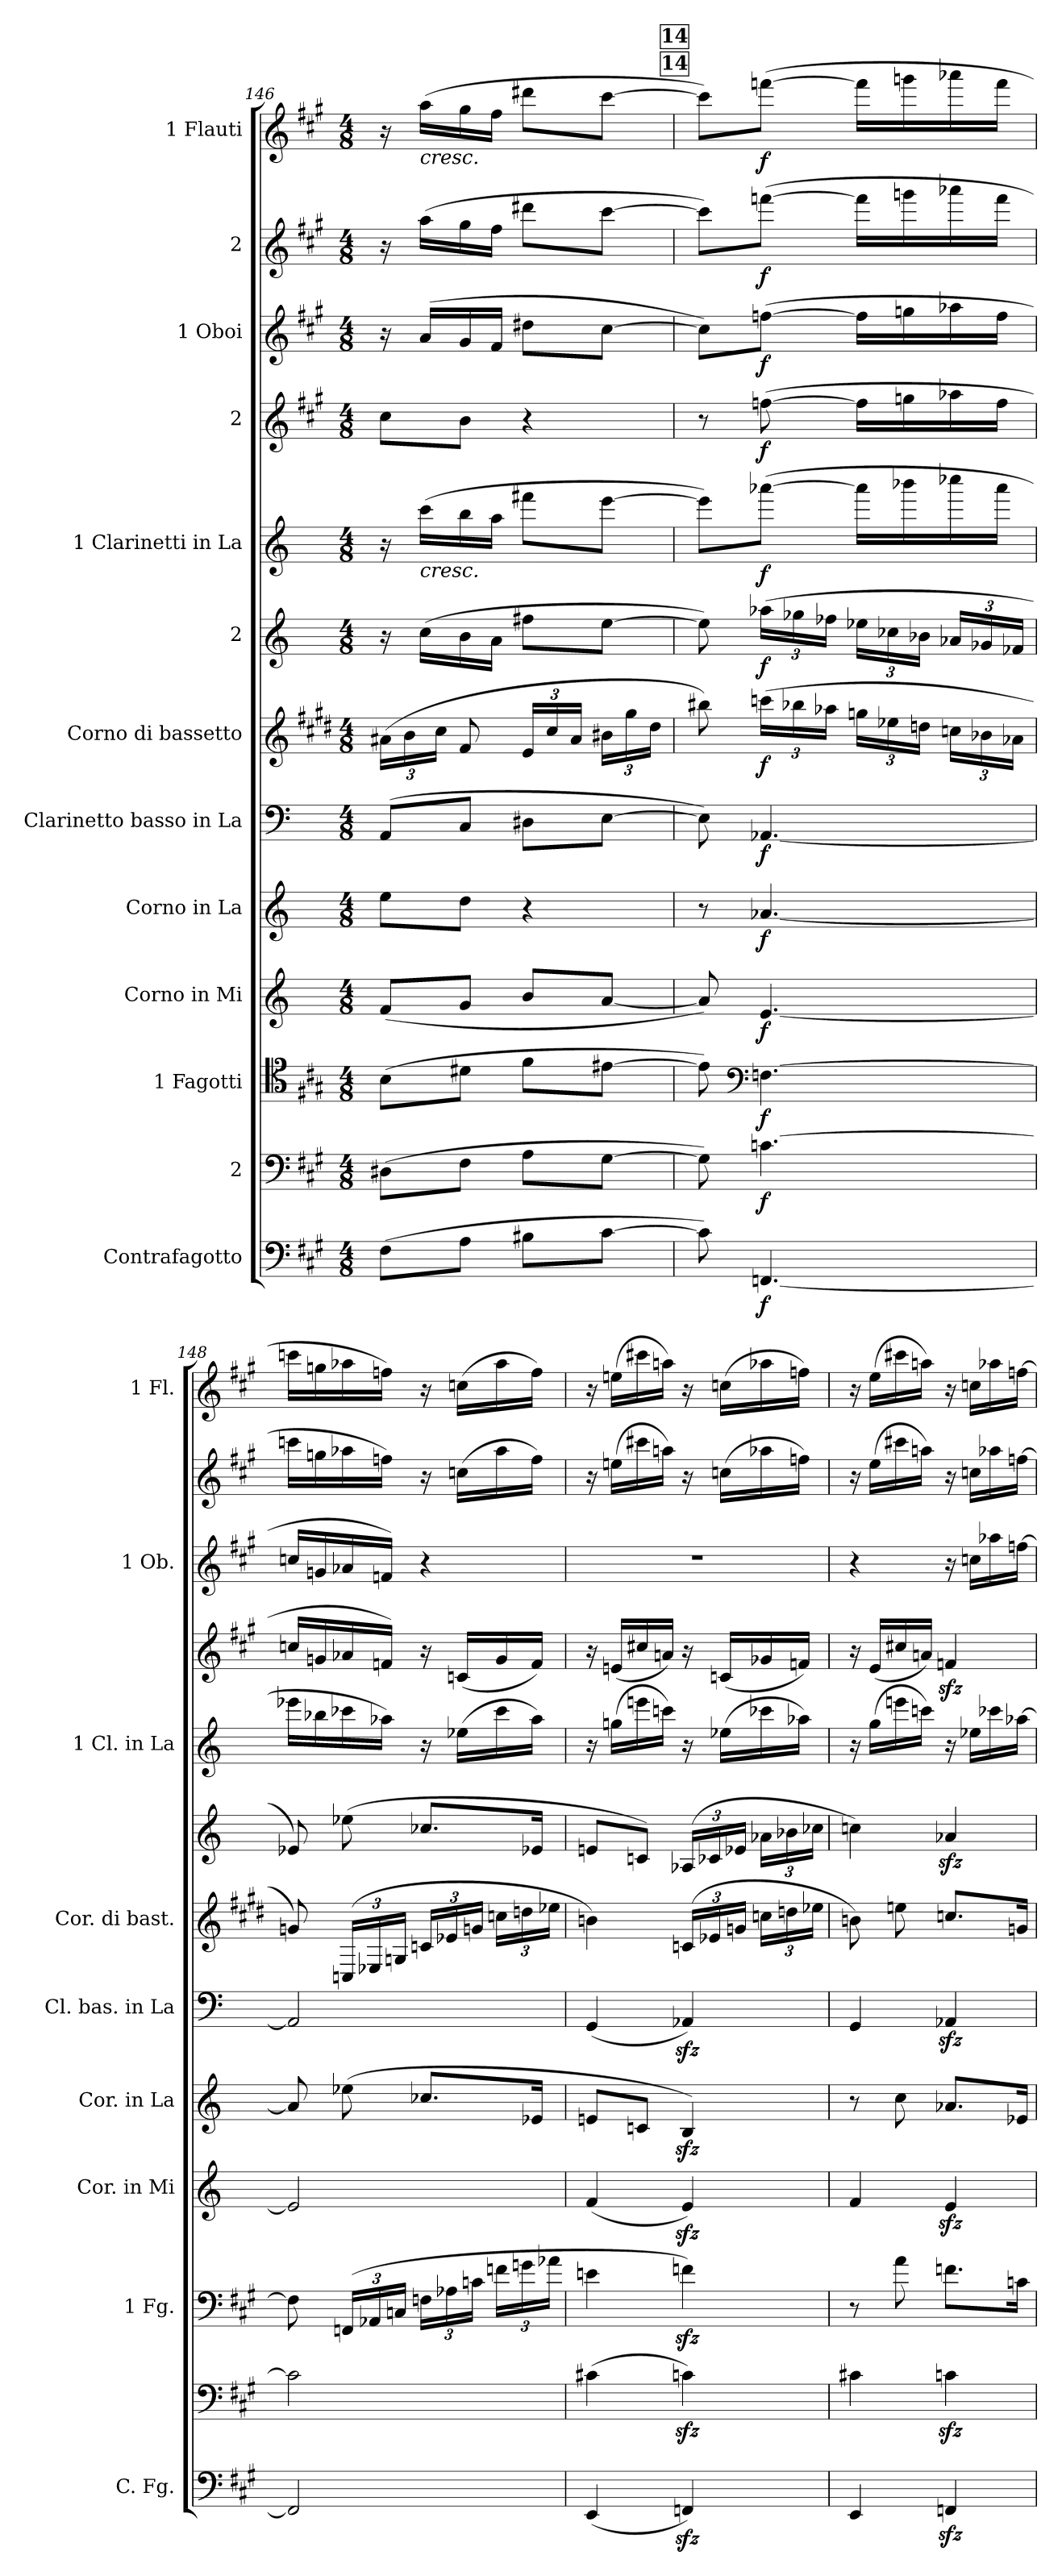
**kern	**dynam	**kern	**dynam	**kern	**dynam	**kern	**dynam	**kern	**dynam	**kern	**dynam	**kern	**dynam	**kern	**dynam	**kern	**dynam	**kern	**dynam	**kern	**dynam	**kern	**dynam	**kern	**dynam
*part13	*part13	*part12	*part12	*part11	*part11	*part10	*part10	*part9	*part9	*part8	*part8	*part7	*part7	*part6	*part6	*part5	*part5	*part4	*part4	*part3	*part3	*part2	*part2	*part1	*part1
*staff13	*staff13	*staff12	*staff12	*staff11	*staff11	*staff10	*staff10	*staff9	*staff9	*staff8	*staff8	*staff7	*staff7	*staff6	*staff6	*staff5	*staff5	*staff4	*staff4	*staff3	*staff3	*staff2	*staff2	*staff1	*staff1
*I"Contrafagotto	*	*I"2	*	*I"1  Fagotti	*	*I"Corno in Mi	*	*I"Corno in La	*	*I"Clarinetto basso in La	*	*I"Corno di bassetto	*	*I"2	*	*I"1  Clarinetti in La	*	*I"2	*	*I"1  Oboi	*	*I"2	*	*I"1  Flauti	*
*I'C. Fg.	*	*	*	*I'1  Fg.	*	*I'Cor. in Mi	*	*I'Cor. in La	*	*I'Cl. bas. in La	*	*I'Cor. di bast.	*	*	*	*I'1  Cl. in La	*	*	*	*I'1  Ob.	*	*	*	*I'1  Fl.	*
*clefF4	*	*clefF4	*	*clefC4	*	*clefG2	*	*clefG2	*	*clefF4	*	*clefG2	*	*clefG2	*	*clefG2	*	*clefG2	*	*clefG2	*	*clefG2	*	*clefG2	*
*ITrd7c12	*	*	*	*	*	*ITrd5c8	*	*ITrd2c3	*	*ITrd2c3	*	*ITrd4c7	*	*ITrd2c3	*	*ITrd2c3	*	*	*	*	*	*	*	*	*
*k[f#c#g#]	*	*k[f#c#g#]	*	*k[f#c#g#]	*	*k[f#c#g#d#]	*	*k[f#c#g#]	*	*k[f#c#g#]	*	*k[f#c#g#]	*	*k[f#c#g#]	*	*k[f#c#g#]	*	*k[f#c#g#]	*	*k[f#c#g#]	*	*k[f#c#g#]	*	*k[f#c#g#]	*
*M4/8	*	*M4/8	*	*M4/8	*	*M4/8	*	*M4/8	*	*M4/8	*	*M4/8	*	*M4/8	*	*M4/8	*	*M4/8	*	*M4/8	*	*M4/8	*	*M4/8	*
*	*	*	*	*	*	*	*	*	*	*	*	*Xbrackettup	*	*	*	*	*	*	*	*	*	*	*	*	*
=146	=146	=146	=146	=146	=146	=146	=146	=146	=146	=146	=146	=146	=146	=146	=146	=146	=146	=146	=146	=146	=146	=146	=146	=146	=146
(8FF#\L	.	(8D#X\L	.	(8B\L	.	(8A/L	.	8cc#\L	.	(8FF#/L	.	(24d#X\LL	.	16r	.	16r	.	8cc#\L	.	16r	.	16r	.	16r	.
.	.	.	.	.	.	.	.	.	.	.	.	24e\	.	.	.	.	.	.	.	.	.	.	.	.	.
!	!	!	!	!	!	!	!	!	!	!	!	!	!	!	!	!	!	!	!	!	!	!	!	!LO:TX:b:i:t=cresc.	!
!	!	!	!	!	!	!	!	!	!	!	!	!	!	!	!	!LO:TX:b:i:t=cresc.	!	!	!	!	!	!	!	!	!
.	.	.	.	.	.	.	.	.	.	.	.	.	.	(16a\LL	.	(16aa\LL	.	.	.	(16a/LL	.	(16aa\LL	.	(16aa\LL	.
.	.	.	.	.	.	.	.	.	.	.	.	24f#\JJ	.	.	.	.	.	.	.	.	.	.	.	.	.
8AA\J	.	8F#\J	.	8d#X\J	.	8B/J	.	8b\J	.	8AA/J	.	8B/	.	16g#\	.	16gg#\	.	8b\J	.	16g#/	.	16gg#\	.	16gg#\	.
.	.	.	.	.	.	.	.	.	.	.	.	.	.	16f#\JJ	.	16ff#\JJ	.	.	.	16f#/JJ	.	16ff#\JJ	.	16ff#\JJ	.
8BB#X\L	.	8A\L	.	8f#\L	.	8d#/L	.	4r	.	8BB#X\L	.	24A/LL	.	8dd#X\L	.	8ddd#X\L	.	4r	.	8dd#X\L	.	8ddd#X\L	.	8ddd#X\L	.
.	.	.	.	.	.	.	.	.	.	.	.	24f#/	.	.	.	.	.	.	.	.	.	.	.	.	.
.	.	.	.	.	.	.	.	.	.	.	.	24d#/JJ	.	.	.	.	.	.	.	.	.	.	.	.	.
[8C#\J	.	[8G#\J	.	[8e#X\J	.	[8c#/J	.	.	.	[8C#\J	.	24e#X\LL	.	[8cc#\J	.	[8ccc#\J	.	.	.	[8cc#\J	.	[8ccc#\J	.	[8ccc#\J	.
.	.	.	.	.	.	.	.	.	.	.	.	24cc#\	.	.	.	.	.	.	.	.	.	.	.	.	.
.	.	.	.	.	.	.	.	.	.	.	.	24g#\JJ	.	.	.	.	.	.	.	.	.	.	.	.	.
!!LO:REH:place=s1:b:B:cj:fs=14:t=14
!!LO:REH:place=s1:a:B:cj:fs=14:t=14
=147	=147	=147	=147	=147	=147	=147	=147	=147	=147	=147	=147	=147	=147	=147	=147	=147	=147	=147	=147	=147	=147	=147	=147	=147	=147
8C#\])	.	8G#\])	.	8e#\])	.	8c#/])	.	8r	.	8C#\])	.	8ee#X\)	.	8cc#\])	.	8ccc#\L])	.	8r	.	8cc#\L])	.	8ccc#\L])	.	8ccc#\L])	.
*	*	*	*	*clefF4	*	*	*	*	*	*	*	*	*	*	*	*	*	*	*	*	*	*	*	*	*
*	*	*	*	*	*	*	*	*	*	*	*	*	*	*Xbrackettup	*	*	*	*	*	*	*	*	*	*	*
!	!LO:DY:b	!	!LO:DY:b	!	!LO:DY:b	!	!LO:DY:b	!	!LO:DY:b	!	!LO:DY:b	!	!LO:DY:b	!	!LO:DY:b	!	!LO:DY:b	!	!LO:DY:b	!	!LO:DY:b	!	!LO:DY:b	!	!LO:DY:b
[4.FFFn/	f	[4.cn\	f	[4.Fn\	f	[4.G#/	f	[4.fn/	f	[4.FFn/	f	(24ffn\LL	f	(24ffn\LL	f	([8fffn\J	f	([8ffn\	f	([8ffn\J	f	([8fffn\J	f	([8fffn\J	f
.	.	.	.	.	.	.	.	.	.	.	.	24ee-X\	.	24ee-X\	.	.	.	.	.	.	.	.	.	.	.
.	.	.	.	.	.	.	.	.	.	.	.	24dd-X\JJ	.	24dd-X\JJ	.	.	.	.	.	.	.	.	.	.	.
.	.	.	.	.	.	.	.	.	.	.	.	24ccn\LL	.	24ccn\LL	.	16fff\LL]	.	16ff\LL]	.	16ff\LL]	.	16fff\LL]	.	16fff\LL]	.
.	.	.	.	.	.	.	.	.	.	.	.	24a-X\	.	24a-X\	.	.	.	.	.	.	.	.	.	.	.
.	.	.	.	.	.	.	.	.	.	.	.	.	.	.	.	16gggn\	.	16ggn\	.	16ggn\	.	16gggn\	.	16gggn\	.
.	.	.	.	.	.	.	.	.	.	.	.	24gn\JJ	.	24gn\JJ	.	.	.	.	.	.	.	.	.	.	.
.	.	.	.	.	.	.	.	.	.	.	.	24fn\LL	.	24fn/LL	.	16aaa-X\	.	16aa-X\	.	16aa-X\	.	16aaa-X\	.	16aaa-X\	.
.	.	.	.	.	.	.	.	.	.	.	.	24e-X\	.	24e-X/	.	.	.	.	.	.	.	.	.	.	.
.	.	.	.	.	.	.	.	.	.	.	.	.	.	.	.	16fff\JJ	.	16ff\JJ	.	16ff\JJ	.	16fff\JJ	.	16fff\JJ	.
.	.	.	.	.	.	.	.	.	.	.	.	24d-X\JJ	.	24d-X/JJ	.	.	.	.	.	.	.	.	.	.	.
!!LO:PB:g=z
=148	=148	=148	=148	=148	=148	=148	=148	=148	=148	=148	=148	=148	=148	=148	=148	=148	=148	=148	=148	=148	=148	=148	=148	=148	=148
2FFF/]	.	2c\]	.	8F\]	.	2G#/]	.	8f/]	.	2FF/]	.	8cn/)	.	8cn/)	.	16cccn\LL	.	16ccn/LL	.	16ccn/LL	.	16cccn\LL	.	16cccn\LL	.
.	.	.	.	.	.	.	.	.	.	.	.	.	.	.	.	16ggn\	.	16gn/	.	16gn/	.	16ggn\	.	16ggn\	.
*	*	*	*	*Xbrackettup	*	*	*	*	*	*	*	*	*	*	*	*	*	*	*	*	*	*	*	*	*
.	.	.	.	(24FFn/LL	.	.	.	(8ccn\	.	.	.	(24FFn/LL	.	(8ccn\	.	16aa-X\	.	16a-X/	.	16a-X/	.	16aa-X\	.	16aa-X\	.
.	.	.	.	24AA-X/	.	.	.	.	.	.	.	24AA-X/	.	.	.	.	.	.	.	.	.	.	.	.	.
.	.	.	.	.	.	.	.	.	.	.	.	.	.	.	.	16ffn\JJ)	.	16fn/JJ)	.	16fn/JJ)	.	16ffn\JJ)	.	16ffn\JJ)	.
.	.	.	.	24Cn/JJ	.	.	.	.	.	.	.	24Cn/JJ	.	.	.	.	.	.	.	.	.	.	.	.	.
.	.	.	.	24Fn\LL	.	.	.	8.a-X/L	.	.	.	24Fn/LL	.	8.a-X/L	.	16r	.	16r	.	4r	.	16r	.	16r	.
.	.	.	.	24A-X\	.	.	.	.	.	.	.	24A-X/	.	.	.	.	.	.	.	.	.	.	.	.	.
.	.	.	.	.	.	.	.	.	.	.	.	.	.	.	.	(16ccn\LL	.	(16cn/LL	.	.	.	(16ccn\LL	.	(16ccn\LL	.
.	.	.	.	24cn\JJ	.	.	.	.	.	.	.	24cn/JJ	.	.	.	.	.	.	.	.	.	.	.	.	.
.	.	.	.	24fn\LL	.	.	.	.	.	.	.	24fn\LL	.	.	.	16aa-\	.	16g/	.	.	.	16aa-\	.	16aa-\	.
.	.	.	.	24gn\	.	.	.	.	.	.	.	24gn\	.	.	.	.	.	.	.	.	.	.	.	.	.
.	.	.	.	.	.	.	.	16cn/Jk	.	.	.	.	.	16cn/Jk	.	16ff\JJ)	.	16f/JJ)	.	.	.	16ff\JJ)	.	16ff\JJ)	.
.	.	.	.	24a-X\JJ	.	.	.	.	.	.	.	24a-X\JJ	.	.	.	.	.	.	.	.	.	.	.	.	.
=149	=149	=149	=149	=149	=149	=149	=149	=149	=149	=149	=149	=149	=149	=149	=149	=149	=149	=149	=149	=149	=149	=149	=149	=149	=149
(4EEE/	.	(4c#X\	.	4en\	.	(4A/	.	8c#X/L	.	(4EE/	.	4en\)	.	8c#X/L	.	16r	.	16r	.	2r	.	16r	.	16r	.
.	.	.	.	.	.	.	.	.	.	.	.	.	.	.	.	(16een\LL	.	(16en/LL	.	.	.	(16een\LL	.	(16een\LL	.
.	.	.	.	.	.	.	.	8An/J	.	.	.	.	.	8An/J)	.	16ccc#X\	.	16cc#X/	.	.	.	16ccc#X\	.	16ccc#X\	.
.	.	.	.	.	.	.	.	.	.	.	.	.	.	.	.	16aan\JJ)	.	16an/JJ)	.	.	.	16aan\JJ)	.	16aan\JJ)	.
4FFFnzz</)	.	4cnzz<\)	.	4fnzz<\)	.	4G#zz</)	.	4G#izz</)	.	4FFnzz</)	.	(24Fn/LL	.	(24Fn/LL	.	16r	.	16r	.	.	.	16r	.	16r	.
.	.	.	.	.	.	.	.	.	.	.	.	24A-X/	.	24A-X/	.	.	.	.	.	.	.	.	.	.	.
.	.	.	.	.	.	.	.	.	.	.	.	.	.	.	.	(16ccn\LL	.	(16cn/LL	.	.	.	(16ccn\LL	.	(16ccn\LL	.
.	.	.	.	.	.	.	.	.	.	.	.	24cn/JJ	.	24cn/JJ	.	.	.	.	.	.	.	.	.	.	.
.	.	.	.	.	.	.	.	.	.	.	.	24fn\LL	.	24fn\LL	.	16aa-X\	.	16g-X/	.	.	.	16aa-X\	.	16aa-X\	.
.	.	.	.	.	.	.	.	.	.	.	.	24gn\	.	24gn\	.	.	.	.	.	.	.	.	.	.	.
.	.	.	.	.	.	.	.	.	.	.	.	.	.	.	.	16ffn\JJ)	.	16fn/JJ)	.	.	.	16ffn\JJ)	.	16ffn\JJ)	.
.	.	.	.	.	.	.	.	.	.	.	.	24a-X\JJ	.	24a-X\JJ	.	.	.	.	.	.	.	.	.	.	.
=150	=150	=150	=150	=150	=150	=150	=150	=150	=150	=150	=150	=150	=150	=150	=150	=150	=150	=150	=150	=150	=150	=150	=150	=150	=150
4EEE/	.	4c#X\	.	8r	.	4A/	.	8r	.	4EE/	.	8en\)	.	4an\)	.	16r	.	16r	.	4r	.	16r	.	16r	.
.	.	.	.	.	.	.	.	.	.	.	.	.	.	.	.	(16ee\LL	.	(16e/LL	.	.	.	(16ee\LL	.	(16ee\LL	.
.	.	.	.	8a\	.	.	.	8a\	.	.	.	8an\	.	.	.	16ccc#X\	.	16cc#X/	.	.	.	16ccc#X\	.	16ccc#X\	.
.	.	.	.	.	.	.	.	.	.	.	.	.	.	.	.	16aan\JJ)	.	16an/JJ)	.	.	.	16aan\JJ)	.	16aan\JJ)	.
4FFFnzz</	.	4cnzz<\	.	8.fn\L	.	4G#zz</	.	8.fn/L	.	4FFnzz</	.	8.fn/L	.	4fnzz</	.	16r	.	4fnzz</	.	16r	.	16r	.	16r	.
.	.	.	.	.	.	.	.	.	.	.	.	.	.	.	.	16ccn\LL	.	.	.	16ccn\LL	.	16ccn\LL	.	16ccn\LL	.
.	.	.	.	.	.	.	.	.	.	.	.	.	.	.	.	16aa-X\	.	.	.	16aa-X\	.	16aa-X\	.	16aa-X\	.
.	.	.	.	16cn\Jk	.	.	.	16cn/Jk	.	.	.	16cn/Jk	.	.	.	[16ffn\JJ	.	.	.	[16ffn\JJ	.	[16ffn\JJ	.	[16ffn\JJ	.
=	=	=	=	=	=	=	=	=	=	=	=	=	=	=	=	=	=	=	=	=	=	=	=	=	=
*-	*-	*-	*-	*-	*-	*-	*-	*-	*-	*-	*-	*-	*-	*-	*-	*-	*-	*-	*-	*-	*-	*-	*-	*-	*-
